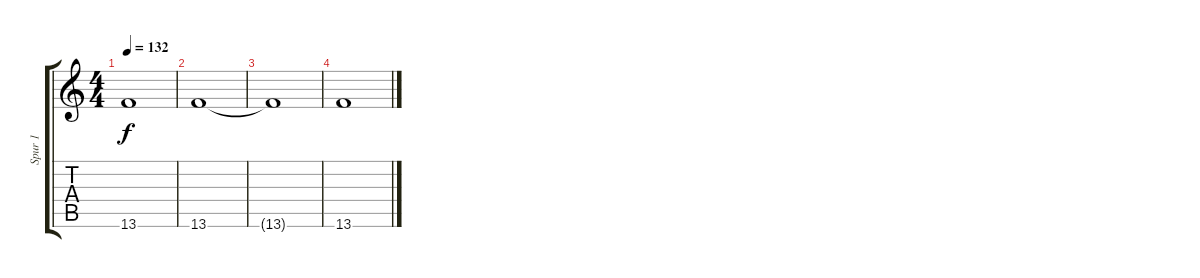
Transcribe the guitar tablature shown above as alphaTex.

\track ("Spur 1" "Spur 1") {instrument acousticguitarnylon}
\staff {score tabs}
\tuning (E4 B3 G3 D3 A2 E2) {hide}
\ts (4 4)
\tempo 132
\clef g2
\ks c
13.6{t}.1{dy f} |
13.6.1 |
13.6{t}.1 |
13.6.1
